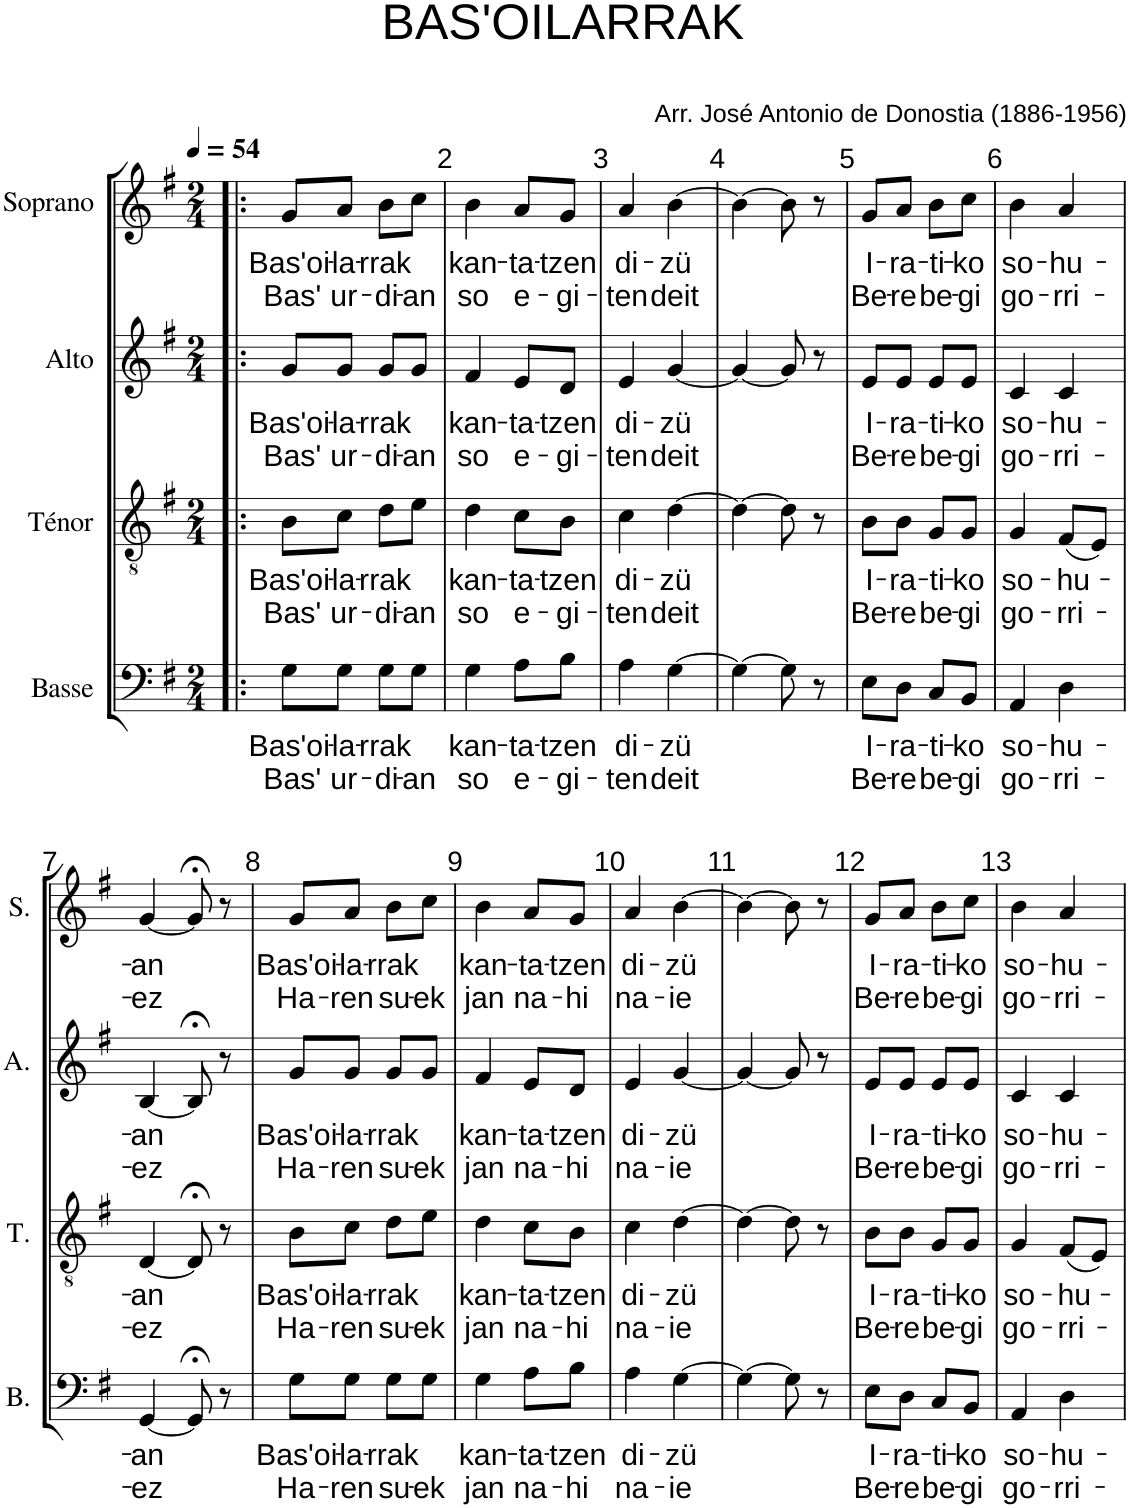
**kern	**text	**text	**kern	**text	**text	**kern	**text	**text	**kern	**text	**text
*part4	*part4	*part4	*part3	*part3	*part3	*part2	*part2	*part2	*part1	*part1	*part1
*staff4	*staff4	*staff4	*staff3	*staff3	*staff3	*staff2	*staff2	*staff2	*staff1	*staff1	*staff1
*I"Basse	*	*	*I"Ténor	*	*	*I"Alto	*	*	*I"Soprano	*	*
*I'B.	*	*	*I'T.	*	*	*I'A.	*	*	*I'S.	*	*
*clefF4	*	*	*clefGv2	*	*	*clefG2	*	*	*clefG2	*	*
*k[f#]	*	*	*k[f#]	*	*	*k[f#]	*	*	*k[f#]	*	*
*M2/4	*	*	*M2/4	*	*	*M2/4	*	*	*M2/4	*	*
*MM54	*	*	*MM54	*	*	*MM54	*	*	*MM54	*	*
=1!|:	=1!|:	=1!|:	=1!|:	=1!|:	=1!|:	=1!|:	=1!|:	=1!|:	=1!|:	=1!|:	=1!|:
!	!LO:LY:b	!LO:LY:b	!	!LO:LY:b	!LO:LY:b	!	!LO:LY:b	!LO:LY:b	!	!LO:LY:b	!LO:LY:b
8G\L	Bas'oi-	Bas'	8B\L	Bas'oi-	Bas'	8g/L	Bas'oi-	Bas'	8g/L	Bas'oi-	Bas'
!	!LO:LY:b	!LO:LY:b	!	!LO:LY:b	!LO:LY:b	!	!LO:LY:b	!LO:LY:b	!	!LO:LY:b	!LO:LY:b
8G\J	-la-	ur-	8c\J	-la-	ur-	8g/J	-la-	ur-	8a/J	-la-	ur-
!	!LO:LY:b	!LO:LY:b	!	!LO:LY:b	!LO:LY:b	!	!LO:LY:b	!LO:LY:b	!	!LO:LY:b	!LO:LY:b
8G\L	-rrak	-di-	8d\L	-rrak	-di-	8g/L	-rrak	-di-	8b\L	-rrak	-di-
!	!	!LO:LY:b	!	!	!LO:LY:b	!	!	!LO:LY:b	!	!	!LO:LY:b
8G\J	.	-an	8e\J	.	-an	8g/J	.	-an	8cc\J	.	-an
=2	=2	=2	=2	=2	=2	=2	=2	=2	=2	=2	=2
!	!LO:LY:b	!LO:LY:b	!	!LO:LY:b	!LO:LY:b	!	!LO:LY:b	!LO:LY:b	!	!LO:LY:b	!LO:LY:b
4G\	kan-	so	4d\	kan-	so	4f#/	kan-	so	4b\	kan-	so
!	!LO:LY:b	!LO:LY:b	!	!LO:LY:b	!LO:LY:b	!	!LO:LY:b	!LO:LY:b	!	!LO:LY:b	!LO:LY:b
8A\L	-ta-	e-	8c\L	-ta-	e-	8e/L	-ta-	e-	8a/L	-ta-	e-
!	!LO:LY:b	!LO:LY:b	!	!LO:LY:b	!LO:LY:b	!	!LO:LY:b	!LO:LY:b	!	!LO:LY:b	!LO:LY:b
8B\J	-tzen	-gi-	8B\J	-tzen	-gi-	8d/J	-tzen	-gi-	8g/J	-tzen	-gi-
=3	=3	=3	=3	=3	=3	=3	=3	=3	=3	=3	=3
!	!LO:LY:b	!LO:LY:b	!	!LO:LY:b	!LO:LY:b	!	!LO:LY:b	!LO:LY:b	!	!LO:LY:b	!LO:LY:b
4A\	di-	-ten	4c\	di-	-ten	4e/	di-	-ten	4a/	di-	-ten
!	!LO:LY:b	!LO:LY:b	!	!LO:LY:b	!LO:LY:b	!	!LO:LY:b	!LO:LY:b	!	!LO:LY:b	!LO:LY:b
[4G\	-zü	deit	[4d\	-zü	deit	[4g/	-zü	deit	[4b\	-zü	deit
=4	=4	=4	=4	=4	=4	=4	=4	=4	=4	=4	=4
4G\_	.	.	4d\_	.	.	4g/_	.	.	4b\_	.	.
8G\]	.	.	8d\]	.	.	8g/]	.	.	8b\]	.	.
8r	.	.	8r	.	.	8r	.	.	8r	.	.
=5	=5	=5	=5	=5	=5	=5	=5	=5	=5	=5	=5
!	!LO:LY:b	!LO:LY:b	!	!LO:LY:b	!LO:LY:b	!	!LO:LY:b	!LO:LY:b	!	!LO:LY:b	!LO:LY:b
8E\L	I-	Be-	8B\L	I-	Be-	8e/L	I-	Be-	8g/L	I-	Be-
!	!LO:LY:b	!LO:LY:b	!	!LO:LY:b	!LO:LY:b	!	!LO:LY:b	!LO:LY:b	!	!LO:LY:b	!LO:LY:b
8D\J	-ra-	-re	8B\J	-ra-	-re	8e/J	-ra-	-re	8a/J	-ra-	-re
!	!LO:LY:b	!LO:LY:b	!	!LO:LY:b	!LO:LY:b	!	!LO:LY:b	!LO:LY:b	!	!LO:LY:b	!LO:LY:b
8C/L	-ti-	be-	8G/L	-ti-	be-	8e/L	-ti-	be-	8b\L	-ti-	be-
!	!LO:LY:b	!LO:LY:b	!	!LO:LY:b	!LO:LY:b	!	!LO:LY:b	!LO:LY:b	!	!LO:LY:b	!LO:LY:b
8BB/J	-ko	-gi	8G/J	-ko	-gi	8e/J	-ko	-gi	8cc\J	-ko	-gi
=6	=6	=6	=6	=6	=6	=6	=6	=6	=6	=6	=6
!	!LO:LY:b	!LO:LY:b	!	!LO:LY:b	!LO:LY:b	!	!LO:LY:b	!LO:LY:b	!	!LO:LY:b	!LO:LY:b
4AA/	so-	go-	4G/	so-	go-	4c/	so-	go-	4b\	so-	go-
!	!LO:LY:b	!LO:LY:b	!	!LO:LY:b	!LO:LY:b	!	!LO:LY:b	!LO:LY:b	!	!LO:LY:b	!LO:LY:b
4D\	-hu-	-rri-	(8F#/L	-hu-	-rri-	4c/	-hu-	-rri-	4a/	-hu-	-rri-
.	.	.	8E/J)	.	.	.	.	.	.	.	.
!!LO:LB:g=z
=7	=7	=7	=7	=7	=7	=7	=7	=7	=7	=7	=7
!	!LO:LY:b	!LO:LY:b	!	!LO:LY:b	!LO:LY:b	!	!LO:LY:b	!LO:LY:b	!	!LO:LY:b	!LO:LY:b
[4GG/	-an	-ez	[4D/	-an	-ez	[4B/	-an	-ez	[4g/	-an	-ez
8GG;</]	.	.	8D;</]	.	.	8B;</]	.	.	8g;</]	.	.
8r	.	.	8r	.	.	8r	.	.	8r	.	.
=8	=8	=8	=8	=8	=8	=8	=8	=8	=8	=8	=8
!	!LO:LY:b	!LO:LY:b	!	!LO:LY:b	!LO:LY:b	!	!LO:LY:b	!LO:LY:b	!	!LO:LY:b	!LO:LY:b
8G\L	Bas'oi-	Ha-	8B\L	Bas'oi-	Ha-	8g/L	Bas'oi-	Ha-	8g/L	Bas'oi-	Ha-
!	!LO:LY:b	!LO:LY:b	!	!LO:LY:b	!LO:LY:b	!	!LO:LY:b	!LO:LY:b	!	!LO:LY:b	!LO:LY:b
8G\J	-la-	-ren	8c\J	-la-	-ren	8g/J	-la-	-ren	8a/J	-la-	-ren
!	!LO:LY:b	!LO:LY:b	!	!LO:LY:b	!LO:LY:b	!	!LO:LY:b	!LO:LY:b	!	!LO:LY:b	!LO:LY:b
8G\L	-rrak	su-	8d\L	-rrak	su-	8g/L	-rrak	su-	8b\L	-rrak	su-
!	!	!LO:LY:b	!	!	!LO:LY:b	!	!	!LO:LY:b	!	!	!LO:LY:b
8G\J	.	-ek	8e\J	.	-ek	8g/J	.	-ek	8cc\J	.	-ek
=9	=9	=9	=9	=9	=9	=9	=9	=9	=9	=9	=9
!	!LO:LY:b	!LO:LY:b	!	!LO:LY:b	!LO:LY:b	!	!LO:LY:b	!LO:LY:b	!	!LO:LY:b	!LO:LY:b
4G\	kan-	jan	4d\	kan-	jan	4f#/	kan-	jan	4b\	kan-	jan
!	!LO:LY:b	!LO:LY:b	!	!LO:LY:b	!LO:LY:b	!	!LO:LY:b	!LO:LY:b	!	!LO:LY:b	!LO:LY:b
8A\L	-ta-	na-	8c\L	-ta-	na-	8e/L	-ta-	na-	8a/L	-ta-	na-
!	!LO:LY:b	!LO:LY:b	!	!LO:LY:b	!LO:LY:b	!	!LO:LY:b	!LO:LY:b	!	!LO:LY:b	!LO:LY:b
8B\J	-tzen	-hi	8B\J	-tzen	-hi	8d/J	-tzen	-hi	8g/J	-tzen	-hi
=10	=10	=10	=10	=10	=10	=10	=10	=10	=10	=10	=10
!	!LO:LY:b	!LO:LY:b	!	!LO:LY:b	!LO:LY:b	!	!LO:LY:b	!LO:LY:b	!	!LO:LY:b	!LO:LY:b
4A\	di-	na-	4c\	di-	na-	4e/	di-	na-	4a/	di-	na-
!	!LO:LY:b	!LO:LY:b	!	!LO:LY:b	!LO:LY:b	!	!LO:LY:b	!LO:LY:b	!	!LO:LY:b	!LO:LY:b
[4G\	-zü	-ie	[4d\	-zü	-ie	[4g/	-zü	-ie	[4b\	-zü	-ie
=11	=11	=11	=11	=11	=11	=11	=11	=11	=11	=11	=11
4G\_	.	.	4d\_	.	.	4g/_	.	.	4b\_	.	.
8G\]	.	.	8d\]	.	.	8g/]	.	.	8b\]	.	.
8r	.	.	8r	.	.	8r	.	.	8r	.	.
=12	=12	=12	=12	=12	=12	=12	=12	=12	=12	=12	=12
!	!LO:LY:b	!LO:LY:b	!	!LO:LY:b	!LO:LY:b	!	!LO:LY:b	!LO:LY:b	!	!LO:LY:b	!LO:LY:b
8E\L	I-	Be-	8B\L	I-	Be-	8e/L	I-	Be-	8g/L	I-	Be-
!	!LO:LY:b	!LO:LY:b	!	!LO:LY:b	!LO:LY:b	!	!LO:LY:b	!LO:LY:b	!	!LO:LY:b	!LO:LY:b
8D\J	-ra-	-re	8B\J	-ra-	-re	8e/J	-ra-	-re	8a/J	-ra-	-re
!	!LO:LY:b	!LO:LY:b	!	!LO:LY:b	!LO:LY:b	!	!LO:LY:b	!LO:LY:b	!	!LO:LY:b	!LO:LY:b
8C/L	-ti-	be-	8G/L	-ti-	be-	8e/L	-ti-	be-	8b\L	-ti-	be-
!	!LO:LY:b	!LO:LY:b	!	!LO:LY:b	!LO:LY:b	!	!LO:LY:b	!LO:LY:b	!	!LO:LY:b	!LO:LY:b
8BB/J	-ko	-gi	8G/J	-ko	-gi	8e/J	-ko	-gi	8cc\J	-ko	-gi
=13	=13	=13	=13	=13	=13	=13	=13	=13	=13	=13	=13
!	!LO:LY:b	!LO:LY:b	!	!LO:LY:b	!LO:LY:b	!	!LO:LY:b	!LO:LY:b	!	!LO:LY:b	!LO:LY:b
4AA/	so-	go-	4G/	so-	go-	4c/	so-	go-	4b\	so-	go-
!	!LO:LY:b	!LO:LY:b	!	!LO:LY:b	!LO:LY:b	!	!LO:LY:b	!LO:LY:b	!	!LO:LY:b	!LO:LY:b
4D\	-hu-	-rri-	(8F#/L	-hu-	-rri-	4c/	-hu-	-rri-	4a/	-hu-	-rri-
.	.	.	8E/J)	.	.	.	.	.	.	.	.
=	=	=	=	=	=	=	=	=	=	=	=
*-	*-	*-	*-	*-	*-	*-	*-	*-	*-	*-	*-
